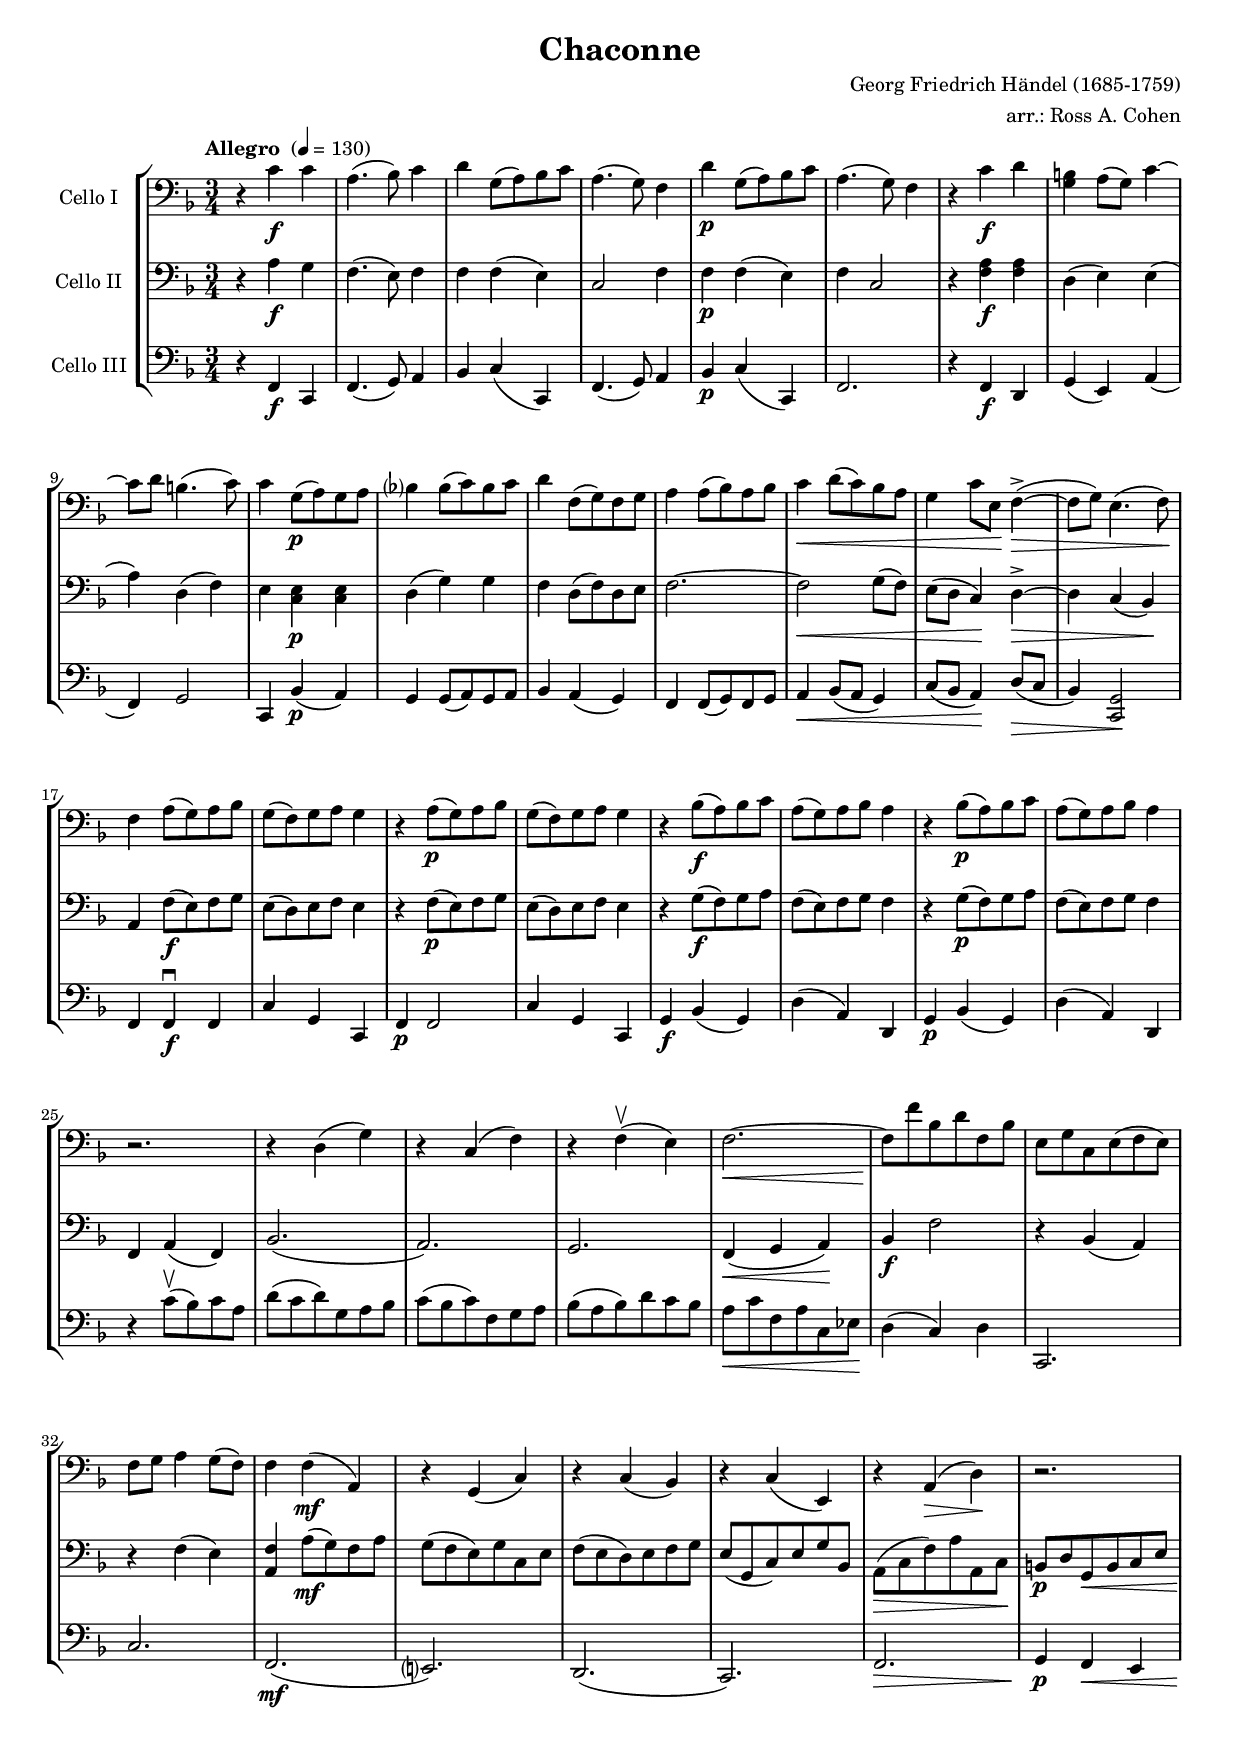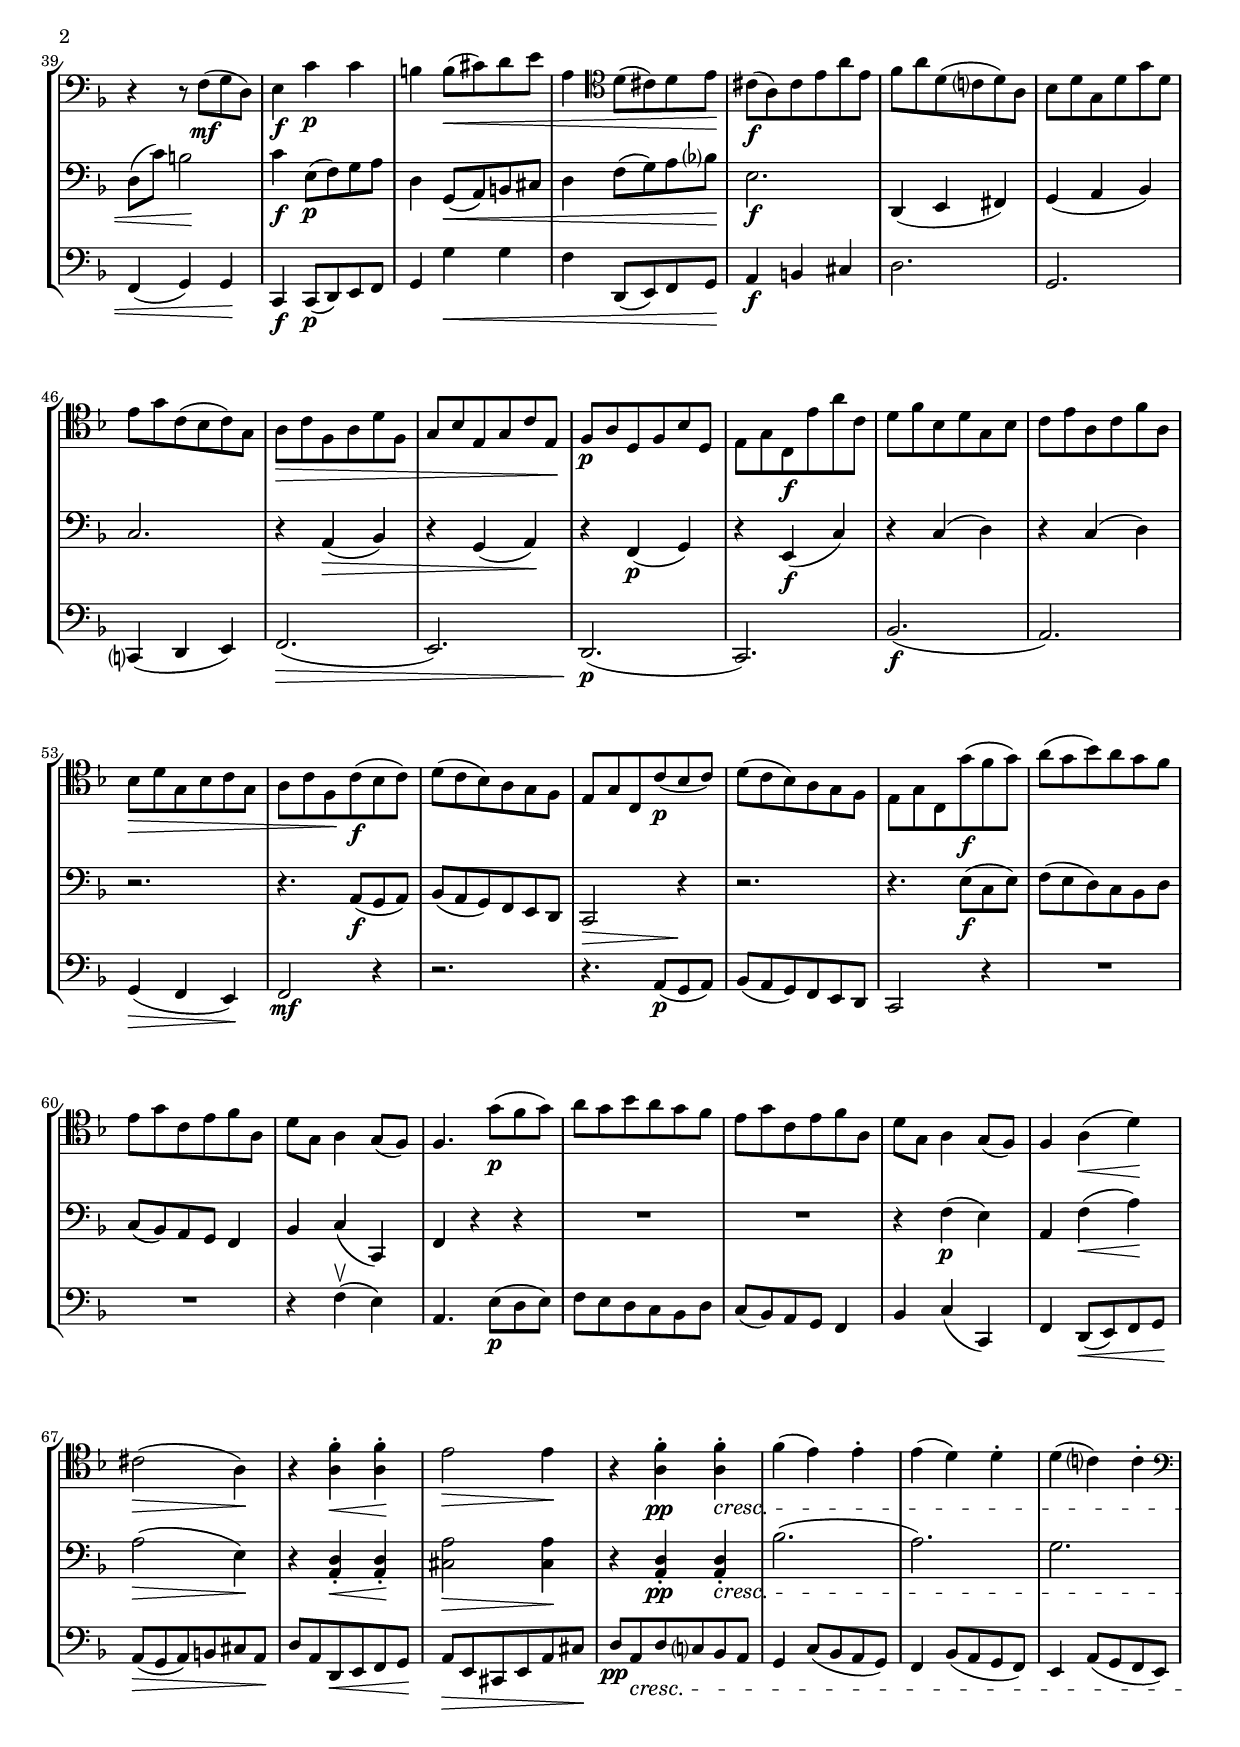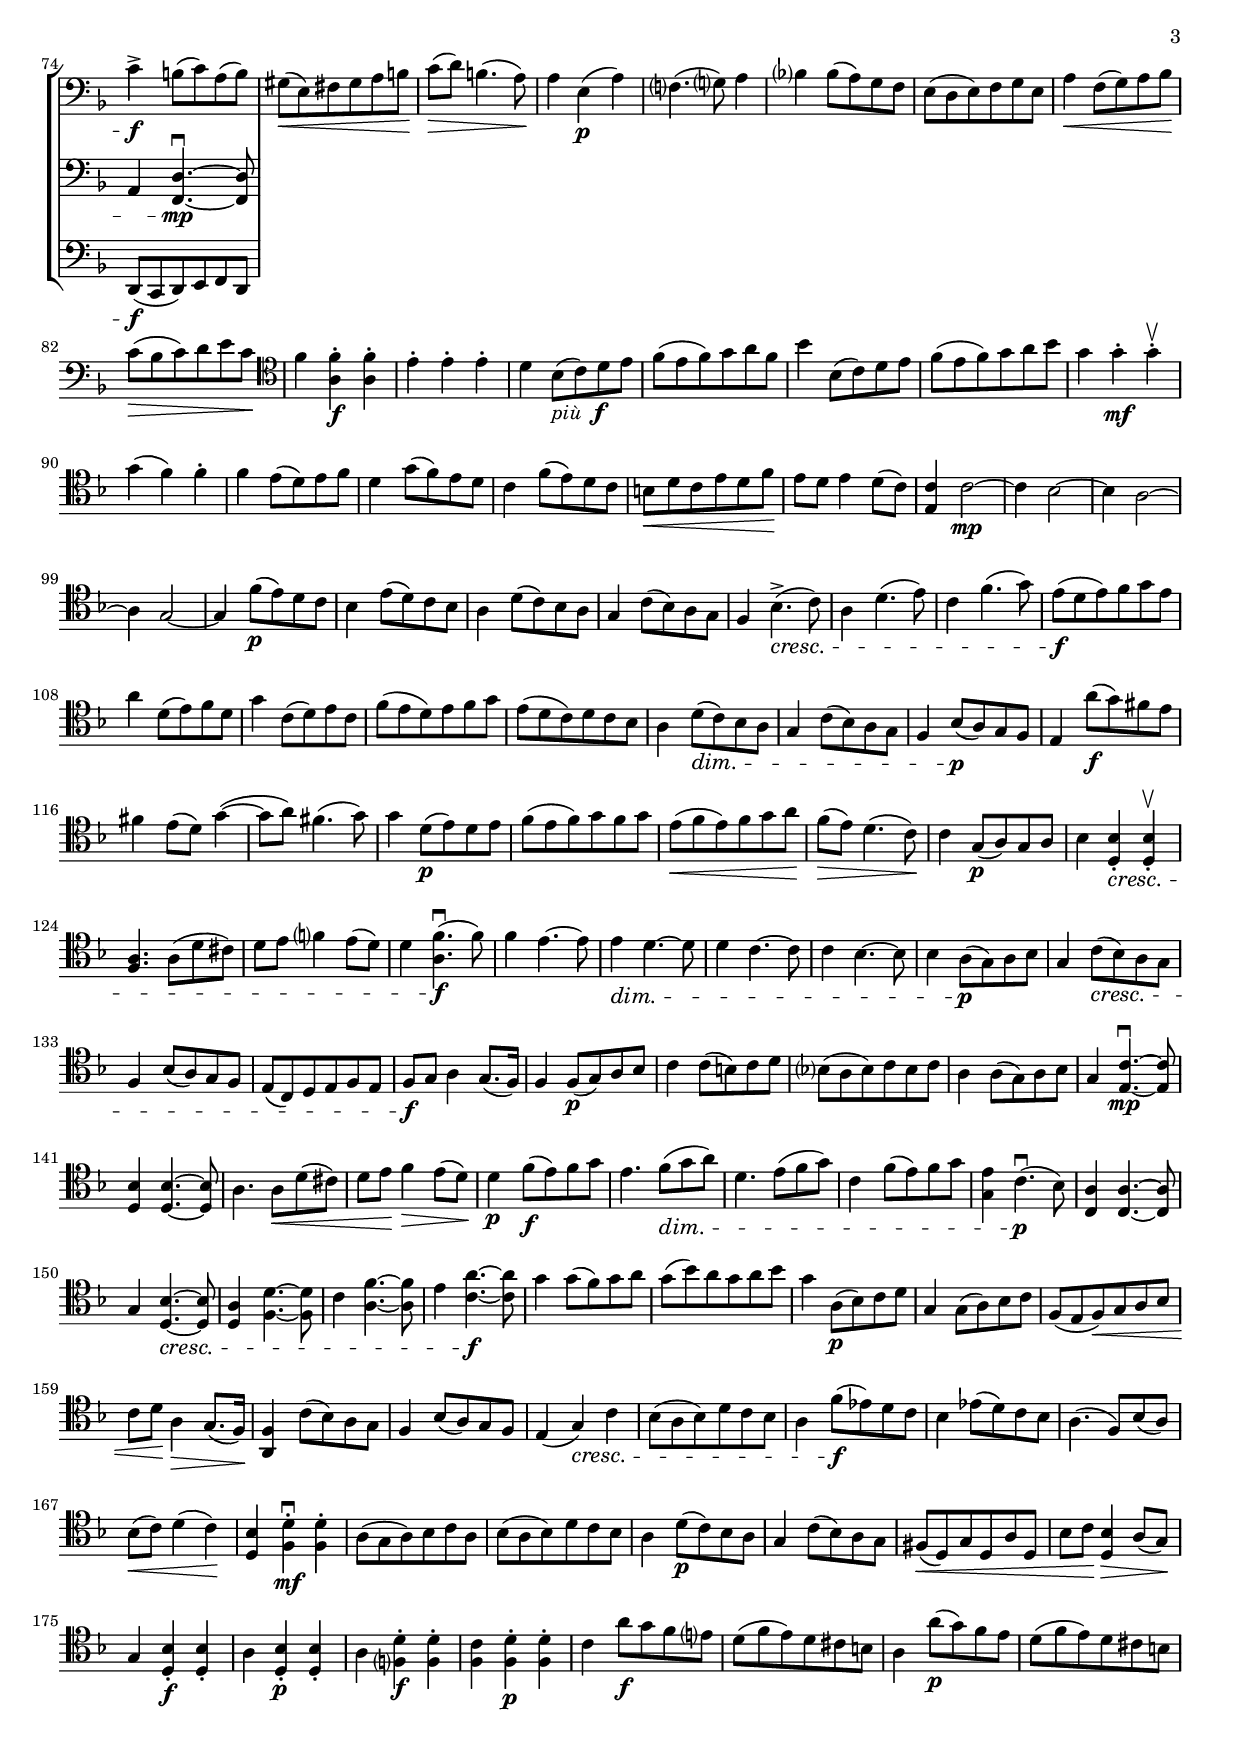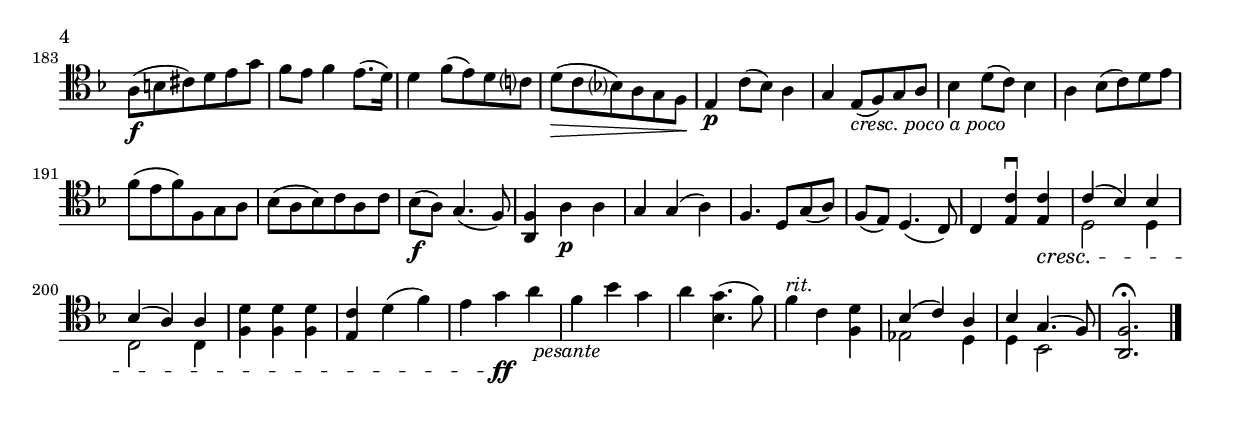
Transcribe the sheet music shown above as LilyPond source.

\version "2.14.2"
\include "deutsch.ly"

#(set-global-staff-size 17.25)

\header {
  title = "Chaconne"
  composer = "Georg Friedrich Händel (1685-1759)"
  arranger = "arr.: Ross A. Cohen"
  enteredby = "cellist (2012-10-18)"
}

voiceconsts = {
 \key f \major
 \time 3/4
% \clef "alto"
 \clef "bass"
% \numericTimeSignature
 \compressFullBarRests
 \tempo "Allegro " 4=130
}

mipn = "harpsichord"
mihi = "clarinet"
%minstr = "accordion"
milo = "bassoon"

cpap = \markup \italic "cresc. poco a poco"
pesa = \markup \italic " pesante"
piuf = \markup { \italic "più " \dynamic f }
rit  = \markup \italic "rit."

va = \relative c'' {
  \voiceconsts

   r4 c\f c
   a4.( b8) c4
   d g,8( a) b c
   a4.( g8) f4
   d'\p g,8( a) b c
   a4.( g8) f4
   r c'\f d
   <g, h> a8( g) c4~

   c8 d h4.( c8)
   c4 g8(\p a) g a
   b?4 b8( c) b c
   d4 f,8( g) f g
   a4 a8( b) a b
   c4\< d8( c) b a
   g4 c8 e,\! f4(~->\>

   f8 g) e4.( f8)\!
   f4 a8( g) a b
   g( f) g a g4
   r a8(\p g) a b
   g( f) g a g4
   r b8(\f a) b c
   a( g) a b a4

   r b8(\p a) b c
   a( g) a b a4
   r2.
   r4 d,( g)
   r c,( f)
   r f(\upbow e)
   f2.~\<
   f8\! f' b, d f, b

   e, g c, e( f e)
   f g a4 g8( f)
   f4 f(\mf a,)
   r g( c)
   r c( b)
   r c( e,)
   r a(\> d)\!
   r2.

   r4 r8 f(\mf g d)
   e4\f c'\p c
   h h8(\< cis) d e
   a,4 \clef "tenor" d8( cis) d e\!
   cis(\f a) cis e a e
   f a d,( c? d) a

   b d g, d' g d
   e g c,( b c) g
   a\> c f, a d f,
   g b e, g c e,\!
   f\p a d, f b d,
   e g c,\f e' a c,

   d f b, d g, b
   c e a, c f a,
   b\> d g, b c g
   a c f,\! c'(\f b c)
   d( c b) a g f
   e g c, c'(\p b c)

   d( c b) a g f
   e g c, g''(\f f g)
   a( g b) a g f
   e g c, e f a,
   d g, a4 g8( f)
   f4. g'8(\p f g)

   a g b a g f
   e g c, e f a,
   d g, a4 g8( f)
   f4 a(\< d)\!
   cis2(\> a4)\!
   r <a f'>-.\< <a f'>-.\!
   e'2\> e4\!

   r <a, f'>-.\pp <a f'>-.\cresc
   f'( e) e-.
   e( d) d-.
   d( c?) c-. \clef "bass"
   c->\f h8( c) a( h)
   gis(\< e) fis gis a h\!
   c(\> d) h4.( a8)\!

   a4 e(\p a)
   f?4.( g?8) a4
   b? b8( a) g f
   e( d e) f g e
   a4\< f8( g) a b\!
   c(\> b c) d e c\! \clef "tenor"
   f4 <a, f'>-.\f <a f'>-.

   e'-. e-. e-.
   d b8(_\piuf c) d e
   f( e f) g a f
   b4 b,8( c) d e
   f( e f) g a b
   g4 g-.\mf g-.\upbow
   g( f) f-.
   f e8( d) e f

   d4 g8( f) e d
   c4 f8( e) d c
   h\< d c e d f\!
   e d e4 d8( c)
   <e, c'>4 c'2~\mp
   c4 b2~
   b4 a2~
   a4 g2~

   g4 f'8(\p e) d c
   b4 e8( d) c b
   a4 d8( c) b a
   g4 c8( b) a g
   f4 b4.(->\cresc c8)
   a4 d4.( e8)
   c4 f4.( g8)

   e(\f d e) f g e
   a4 d,8( e) f d
   g4 c,8( d) e c
   f( e d) e f g
   e( d c) d c b
   a4 d8(\dim c) b a

   g4 c8( b) a g
   f4 b8(\p a) g f
   e4 a'8(\f g) fis e
   fis4 e8( d) g4(~
   g8 a) fis4.( g8)
   g4 d8(\p e) d e
   f( e f) g f g

   e(\< f e) f g a\!
   f(\> e) d4.( c8)\!
   c4 g8(\p a) g a
   b4 <d, b'>-.\cresc <d b'>-.\upbow
   <f a>4. a8( d cis)
   d e f?4 e8( d)
   d4 <a f'>4.(\f\downbow f'8)

   f4 e4.~ e8
   e4\dim d4.~ d8
   d4 c4.~ c8
   c4 b4.~ b8
   b4 a8(\p g) a b
   g4 c8(\cresc b) a g
   f4 b8( a) g f

   e( c) d e f e
   f\f g a4 g8.( f16)
   f4 f8(\p g) a b
   c4 c8( h) c d
   b?( a b) c b c
   a4 a8( g) a b

   g4 <e c'>4.~\mp\downbow <e c'>8
   <d b'>4 <d b'>4.~ <d b'>8
   a'4. a8\< d( cis)
   d e\! f4\> e8( d)\!
   d4\p f8(\f e) f g
   e4. f8(\dim g a)
   d,4. e8( f g)

   c,4 f8( e) f g
   <g, e'>4 c4.(\p\downbow b8)
   <c, a'>4 <c a'>4.~ <c a'>8
   g'4 <d b'>4.~\cresc <d b'>8
   <d a'>4 <f d'>4.~ <f d'>8
   c'4 <a f'>4.~ <a f'>8
   e'4 <c a'>4.~\f <c a'>8
   g'4 g8( f) g a

   g( b) a g a b
   g4 a,8(\p b) c d
   g,4 g8( a) b c
   f,( e f)\< g a b
   c d\! a4\> g8.( f16)\!
   <a, f'>4 c'8( b) a g

   f4 b8( a) g f
   e4( g)\cresc c
   b8( a b) d c b
   a4 f'8(\f es) d c
   b4 es8( d) c b
   a4.( f8) b( a)
   b(\< c) d4( c)\!

   <d, b'> <f d'>-.\mf\downbow <f d'>-.
   a8( g a) b c a
   b( a b) d c b
   a4 d8(\p c) b a
   g4 c8( b) a g
   fis(\< d) g d a' d,

   b' c\! <d, b'>4\> a'8( g)\!
   g4 <d b'>-.\f <d b'>-.
   a'4 <d, b'>-.\p <d b'>-.
   a'4 <f? d'>-.\f <f d'>-.
   <f c'> <f d'>-.\p <f d'>-.
   c' a'8\f g f e?
   d( f e) d cis h

   a4 a'8(\p g) f e
   d( f e) d cis h
   a(\f h cis) d e g
   f e f4 e8.( d16)
   d4 f8( e) d c?
   d(\> c b?) a g f\!

   e4\p c'8( b) a4
   g e8(_\cpap f) g a
   b4 d8( c) b4
   a b8( c) d e
   f( e f) f, g a
   b( a b) c a c
   b(\f a) g4.( f8)

   <a, f'>4 a'\p a
   g g( a)
   f4. d8 g( a)
   f( e) d4.( c8)
   c4 <e c'>\downbow <e c'>\cresc
   << { c'( b) b } \\ { d,2 d4 } >>
   << { b'( a) a } \\ { c,2 c4 } >>
   <f d'> <f d'> <f d'>

   <e c'> d'( f)
   e g\ff a_\pesa
   f b g
   a <b, g'>4.( f'8)
   f4^\rit c <f, d'>
   << { b( c) a } \\ { es2 d4 } >>
   << { b' g4.( f8) } \\ { d4 b2 } >>
   <a f'>2.\fermata \bar "|."
}

vb = \relative c'' {
  \voiceconsts

   r4 a\f g
   f4.( e8) f4
   f f( e)
   c2 f4
   f\p f( e)
   f c2
   r4 <f a>\f <f a>

   d( e) e(
   a) d,( f)
   e <c e>\p <c e>
   d( g) g
   f d8( f) d e
   f2.~
   f2\< g8( f)

   e( d c4)\! d~->\>
   d c( b)\!
   a f'8(\f e) f g
   e( d) e f e4
   r f8(\p e) f g
   e( d) e f e4

   r g8(\f f) g a
   f( e) f g f4
   r g8(\p f) g a
   f( e) f g f4
   f, a( f)
   b2.(
   a)

   g
   f4(\< g a)\!
   b\f f'2
   r4 b,( a)
   r f'( e)
   <a, f'> a'8(\mf g) f a
   g( f e) g c, e

   f( e d) e f g
   e( g, c) e g b,
   a(\> c f) a a, c\!
   h\p d g,\< h c e
   d( c') h2\!

   c4\f e,8(\p f) g a
   d,4 g,8(\< a) h cis
   d4 f8( g) a b?\!
   e,2.\f
   d,4( e fis)
   g( a b)
   c2.

   r4 a(\> b)
   r g( a)\!
   r f(\p g)
   r e(\f c')
   r c( d)
   r c( d)
   r2.

   r4. a8(\f g a)
   b( a g) f e d
   c2\> r4\!
   r2.
   r4. e'8(\f c e)
   f( e d) c b d

   c( b) a g f4
   b c( c,)
   f r r
   R2.*2
   r4 f'(\p e)
   a, f'(\< a)\!

   a2(\> e4)\!
   r <a, d>-.\< <a d>-.\!
   <cis a'>2\> <cis a'>4\!
   r <a d>-._\pp <a d>-.\cresc
   b'2.(
   a)
   g

   a,4 <f d'>4.~\downbow\mp <f d'>8
}

vc = \relative c {
  \voiceconsts

   r4 f\f c
   f4.( g8) a4
   b c( c,)
   f4.( g8) a4
   b\p c( c,)
   f2.
   r4 f\f d
   g( e) a(

   f) g2
   c,4 b'(\p a)
   g g8( a) g a
   b4 a( g)
   f f8( g) f g
   a4\< b8( a g4)
   c8( b a4)\! d8(\> c

   b4) <c, g'>2\!
   f4 f\downbow\f f
   c' g c,
   f\p f2
   c'4 g c,
   g'\f b( g)
   d'( a) d,
   g\p b( g)

   d'( a) d,
   r c''8(\upbow b) c a
   d( c d) g, a b
   c( b c) f, g a
   b( a b) d c b
   a\< c f, a c, es\!

   d4( c) d
   c,2.
   c'
   f,(\mf
   e?)
   d(
   c)
   f\>
   g4\!\p f\< e

   f( g) g\!
   c,\f c8(\p d) e f
   g4 g'\< g
   f d,8( e) f g\!
   a4\f h cis
   d2.
   g,
   c,?4( d e)

   f2.(\>
   e)
   d(\!\p
   c)
   b'(\f
   a)
   g4(\> f e)\!
   f2\mf r4
   r2.

   r4. a8(\p g a)
   b( a g) f e d
   c2 r4
   R2.*2
   r4 f'(\upbow e)
   a,4. e'8(\p d e)

   f e d c b d
   c( b) a g f4
   b c( c,)
   f d8(\< e) f g\!
   a(\> g a) h cis a\!
   d a d,\< e f g\!

   a\> e cis e a cis\!
   d\pp a\cresc d c? b a
   g4 c8( b a g)
   f4 b8( a g f)
   e4 a8( g f e)

   d(\f c d) e f d
}


music = \new StaffGroup <<
      \new Staff {
	\set Staff.midiInstrument = \mipn
	\set Staff.instrumentName = #"Cello I"
	\transpose f f, { \va }
      }

      \new Staff {
	\set Staff.midiInstrument = \mipn
	\set Staff.instrumentName = #"Cello II"
	\transpose f f, { \vb }
      }

      \new Staff {
	\set Staff.midiInstrument = \mipn
	\set Staff.instrumentName = #"Cello III"
	\transpose f f, { \vc }
      }
>>

\book {
  \score {
    \music
    \layout {}
  }

  \score {
    \unfoldRepeats \music

    \midi {
      \context {
        \Score
      }
    }
  }
}
